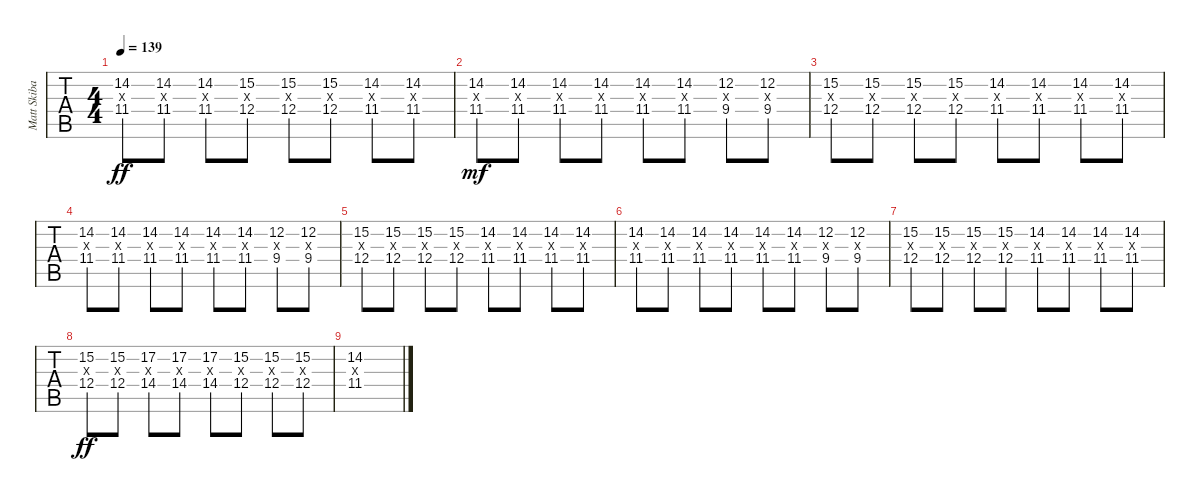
\track ("Matt Skiba - Guitar Two" "Matt Skiba") {instrument distortionguitar}
\staff {tabs}
\tuning (E4 B3 G3 D3 A2 E2) {hide}
\ts (4 4)
\tempo 139
\clef g2
\ks a
(14.2 11.3{x} 11.4).8{dy ff} (14.2 11.3{x} 11.4).8 (14.2 11.3{x} 11.4).8 (15.2 12.3{x} 12.4).8 (15.2 12.3{x} 12.4).8 (15.2 12.3{x} 12.4).8 (14.2 11.3{x} 11.4).8 (14.2 11.3{x} 11.4).8 |
(14.2 11.3{x} 11.4).8{dy mf} (14.2 11.3{x} 11.4).8 (14.2 11.3{x} 11.4).8 (14.2 11.3{x} 11.4).8 (14.2 11.3{x} 11.4).8 (14.2 11.3{x} 11.4).8 (12.2 9.3{x} 9.4).8 (12.2 9.3{x} 9.4).8 |
(15.2 12.3{x} 12.4).8 (15.2 12.3{x} 12.4).8 (15.2 12.3{x} 12.4).8 (15.2 12.3{x} 12.4).8 (14.2 11.3{x} 11.4).8 (14.2 11.3{x} 11.4).8 (14.2 11.3{x} 11.4).8 (14.2 11.3{x} 11.4).8 |
(14.2 11.3{x} 11.4).8 (14.2 11.3{x} 11.4).8 (14.2 11.3{x} 11.4).8 (14.2 11.3{x} 11.4).8 (14.2 11.3{x} 11.4).8 (14.2 11.3{x} 11.4).8 (12.2 9.3{x} 9.4).8 (12.2 9.3{x} 9.4).8 |
(15.2 12.3{x} 12.4).8 (15.2 12.3{x} 12.4).8 (15.2 12.3{x} 12.4).8 (15.2 12.3{x} 12.4).8 (14.2 11.3{x} 11.4).8 (14.2 11.3{x} 11.4).8 (14.2 11.3{x} 11.4).8 (14.2 11.3{x} 11.4).8 |
(14.2 11.3{x} 11.4).8 (14.2 11.3{x} 11.4).8 (14.2 11.3{x} 11.4).8 (14.2 11.3{x} 11.4).8 (14.2 11.3{x} 11.4).8 (14.2 11.3{x} 11.4).8 (12.2 9.3{x} 9.4).8 (12.2 9.3{x} 9.4).8 |
(15.2 12.3{x} 12.4).8 (15.2 12.3{x} 12.4).8 (15.2 12.3{x} 12.4).8 (15.2 12.3{x} 12.4).8 (14.2 11.3{x} 11.4).8 (14.2 11.3{x} 11.4).8 (14.2 11.3{x} 11.4).8 (14.2 11.3{x} 11.4).8 |
(15.2 12.3{x} 12.4).8{dy ff} (15.2 12.3{x} 12.4).8 (17.2 14.3{x} 14.4).8 (17.2 14.3{x} 14.4).8 (17.2 14.3{x} 14.4).8 (15.2 12.3{x} 12.4).8 (15.2 12.3{x} 12.4).8 (15.2 12.3{x} 12.4).8 |
(14.2 11.3{x} 11.4).1{volume 0}
